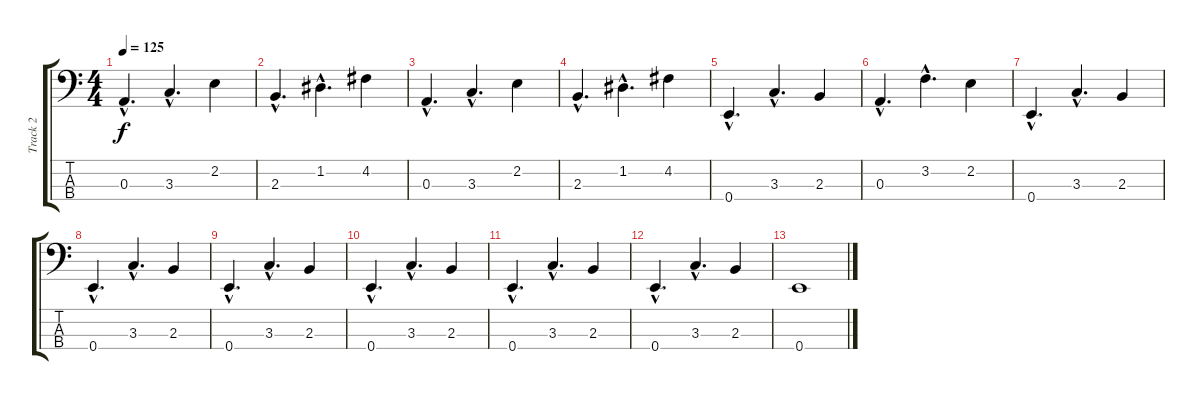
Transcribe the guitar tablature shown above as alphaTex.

\track ("Track 2" "Track 2") {instrument electricbasspick}
\staff {score tabs}
\tuning (G2 D2 A1 E1) {hide}
\ts (4 4)
\tempo 125
\clef f4
\ks c
0.3{hac}.4{d dy f} 3.3{hac}.4{d} 2.2.4 |
2.3{hac}.4{d} 1.2{hac}.4{d} 4.2.4 |
0.3{hac}.4{d} 3.3{hac}.4{d} 2.2.4 |
2.3{hac}.4{d} 1.2{hac}.4{d} 4.2.4 |
0.4{hac}.4{d} 3.3{hac}.4{d} 2.3.4 |
0.3{hac}.4{d} 3.2{hac}.4{d} 2.2.4 |
0.4{hac}.4{d} 3.3{hac}.4{d} 2.3.4 |
0.4{hac}.4{d} 3.3{hac}.4{d} 2.3.4 |
0.4{hac}.4{d} 3.3{hac}.4{d} 2.3.4 |
0.4{hac}.4{d} 3.3{hac}.4{d} 2.3.4 |
0.4{hac}.4{d} 3.3{hac}.4{d} 2.3.4 |
0.4{hac}.4{d} 3.3{hac}.4{d} 2.3.4 |
0.4.1
